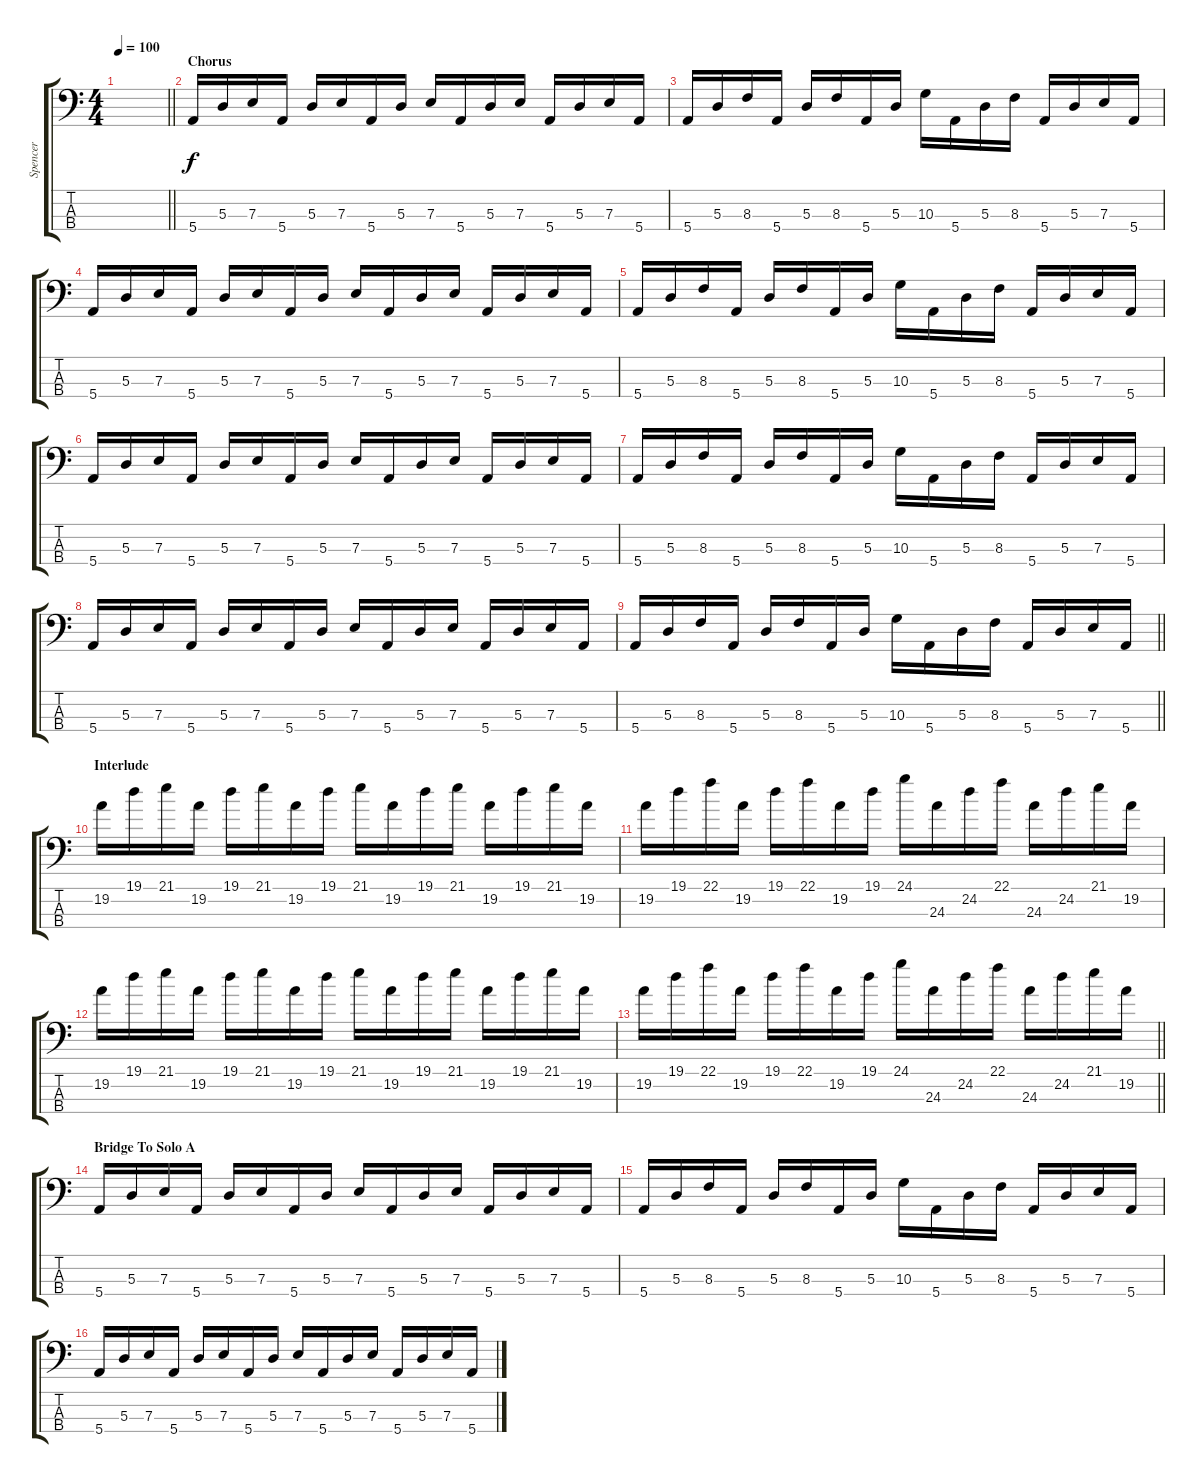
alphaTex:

\track ("Spencer" "Spencer") {instrument electricbassfinger}
\staff {score tabs}
\tuning (G2 D2 A1 E1) {hide}
\ts (4 4)
\tempo 100
\clef f4
\barLineRight lightlight
\ks c
|
\section ("" "Chorus")
5.4.16 5.3.16 7.3.16 5.4.16 5.3.16 7.3.16 5.4.16 5.3.16 7.3.16 5.4.16 5.3.16 7.3.16 5.4.16 5.3.16 7.3.16 5.4.16 |
5.4.16 5.3.16 8.3.16 5.4.16 5.3.16 8.3.16 5.4.16 5.3.16 10.3.16 5.4.16 5.3.16 8.3.16 5.4.16 5.3.16 7.3.16 5.4.16 |
5.4.16 5.3.16 7.3.16 5.4.16 5.3.16 7.3.16 5.4.16 5.3.16 7.3.16 5.4.16 5.3.16 7.3.16 5.4.16 5.3.16 7.3.16 5.4.16 |
5.4.16 5.3.16 8.3.16 5.4.16 5.3.16 8.3.16 5.4.16 5.3.16 10.3.16 5.4.16 5.3.16 8.3.16 5.4.16 5.3.16 7.3.16 5.4.16 |
5.4.16 5.3.16 7.3.16 5.4.16 5.3.16 7.3.16 5.4.16 5.3.16 7.3.16 5.4.16 5.3.16 7.3.16 5.4.16 5.3.16 7.3.16 5.4.16 |
5.4.16 5.3.16 8.3.16 5.4.16 5.3.16 8.3.16 5.4.16 5.3.16 10.3.16 5.4.16 5.3.16 8.3.16 5.4.16 5.3.16 7.3.16 5.4.16 |
5.4.16 5.3.16 7.3.16 5.4.16 5.3.16 7.3.16 5.4.16 5.3.16 7.3.16 5.4.16 5.3.16 7.3.16 5.4.16 5.3.16 7.3.16 5.4.16 |
\barLineRight lightlight
5.4.16 5.3.16 8.3.16 5.4.16 5.3.16 8.3.16 5.4.16 5.3.16 10.3.16 5.4.16 5.3.16 8.3.16 5.4.16 5.3.16 7.3.16 5.4.16 |
\section ("" "Interlude")
19.2.16 19.1.16 21.1.16 19.2.16 19.1.16 21.1.16 19.2.16 19.1.16 21.1.16 19.2.16 19.1.16 21.1.16 19.2.16 19.1.16 21.1.16 19.2.16 |
19.2.16 19.1.16 22.1.16 19.2.16 19.1.16 22.1.16 19.2.16 19.1.16 24.1.16 24.3.16 24.2.16 22.1.16 24.3.16 24.2.16 21.1.16 19.2.16 |
19.2.16 19.1.16 21.1.16 19.2.16 19.1.16 21.1.16 19.2.16 19.1.16 21.1.16 19.2.16 19.1.16 21.1.16 19.2.16 19.1.16 21.1.16 19.2.16 |
\barLineRight lightlight
19.2.16 19.1.16 22.1.16 19.2.16 19.1.16 22.1.16 19.2.16 19.1.16 24.1.16 24.3.16 24.2.16 22.1.16 24.3.16 24.2.16 21.1.16 19.2.16 |
\section ("" "Bridge To Solo A")
5.4.16{volume 14} 5.3.16 7.3.16 5.4.16 5.3.16 7.3.16 5.4.16 5.3.16 7.3.16 5.4.16 5.3.16 7.3.16 5.4.16 5.3.16 7.3.16 5.4.16 |
5.4.16 5.3.16 8.3.16 5.4.16 5.3.16 8.3.16 5.4.16 5.3.16 10.3.16 5.4.16 5.3.16 8.3.16 5.4.16 5.3.16 7.3.16 5.4.16 |
5.4.16 5.3.16 7.3.16 5.4.16 5.3.16 7.3.16 5.4.16 5.3.16 7.3.16 5.4.16 5.3.16 7.3.16 5.4.16 5.3.16 7.3.16 5.4.16
